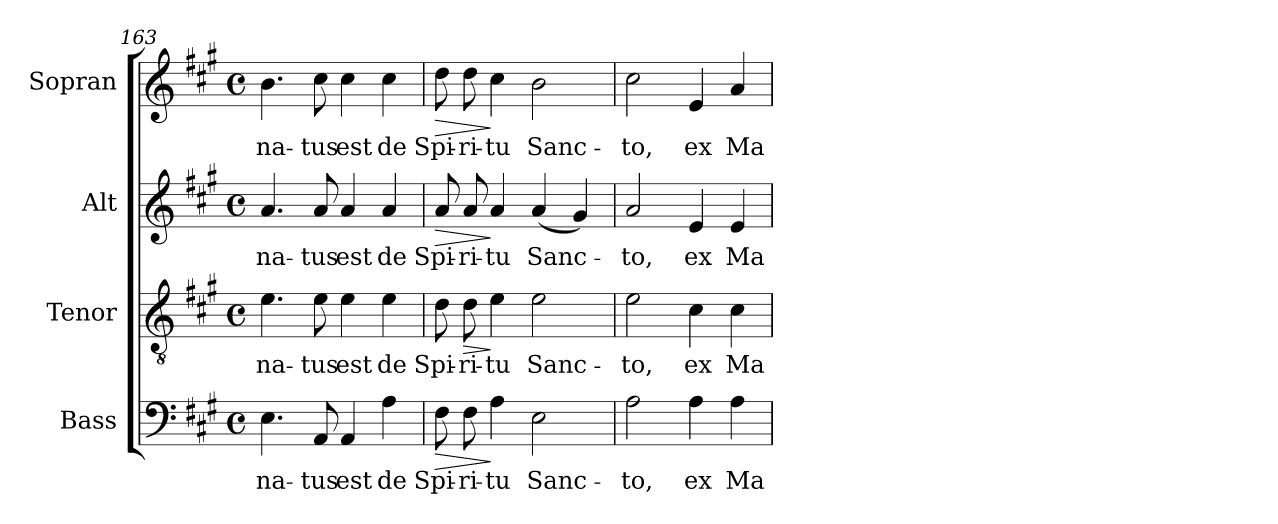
**kern	**text	**dynam	**kern	**text	**dynam	**kern	**text	**dynam	**kern	**text	**dynam
*part4	*part4	*part4	*part3	*part3	*part3	*part2	*part2	*part2	*part1	*part1	*part1
*staff4	*staff4	*staff4	*staff3	*staff3	*staff3	*staff2	*staff2	*staff2	*staff1	*staff1	*staff1
*I"Bass	*	*	*I"Tenor	*	*	*I"Alt	*	*	*I"Sopran	*	*
*I'B.	*	*	*I'T.	*	*	*I'A.	*	*	*I'S.	*	*
*clefF4	*	*	*clefGv2	*	*	*clefG2	*	*	*clefG2	*	*
*k[f#c#g#]	*	*	*k[f#c#g#]	*	*	*k[f#c#g#]	*	*	*k[f#c#g#]	*	*
*A:	*	*	*A:	*	*	*A:	*	*	*A:	*	*
*M4/4	*	*	*M4/4	*	*	*M4/4	*	*	*M4/4	*	*
*met(c)	*	*	*met(c)	*	*	*met(c)	*	*	*met(c)	*	*
=163	=163	=163	=163	=163	=163	=163	=163	=163	=163	=163	=163
!	!LO:LY:b	!	!	!LO:LY:b	!	!	!LO:LY:b	!	!	!LO:LY:b	!
4.E\	-na-	.	4.e\	-na-	.	4.a/	-na-	.	4.b\	-na-	.
!	!LO:LY:b	!	!	!LO:LY:b	!	!	!LO:LY:b	!	!	!LO:LY:b	!
8AA/	-tus	.	8e\	-tus	.	8a/	-tus	.	8cc#\	-tus	.
!	!LO:LY:b	!	!	!LO:LY:b	!	!	!LO:LY:b	!	!	!LO:LY:b	!
4AA/	est	.	4e\	est	.	4a/	est	.	4cc#\	est	.
!	!LO:LY:b	!	!	!LO:LY:b	!	!	!LO:LY:b	!	!	!LO:LY:b	!
4A\	de	.	4e\	de	.	4a/	de	.	4cc#\	de	.
=164	=164	=164	=164	=164	=164	=164	=164	=164	=164	=164	=164
!	!LO:LY:b	!LO:HP:b	!	!LO:LY:b	!	!	!LO:LY:b	!LO:HP:b	!	!LO:LY:b	!LO:HP:b
8F#\	Spi-	>	8d\	Spi-	.	8a/	Spi-	>	8dd\	Spi-	>
!	!LO:LY:b	!	!	!LO:LY:b	!LO:HP:b	!	!LO:LY:b	!	!	!LO:LY:b	!
8F#\	-ri-	.	8d\	-ri-	>	8a/	-ri-	.	8dd\	-ri-	.
!	!LO:LY:b	!	!	!LO:LY:b	!	!	!LO:LY:b	!	!	!LO:LY:b	!
4A\	-tu	]	4e\	-tu	]	4a/	-tu	]	4cc#\	-tu	]
!	!LO:LY:b	!	!	!LO:LY:b	!	!	!LO:LY:b	!	!	!LO:LY:b	!
2E\	Sanc-	.	2e\	Sanc-	.	(<4a/	Sanc-	.	2b\	Sanc-	.
.	.	.	.	.	.	4g#/)	.	.	.	.	.
=165	=165	=165	=165	=165	=165	=165	=165	=165	=165	=165	=165
!	!LO:LY:b	!	!	!LO:LY:b	!	!	!LO:LY:b	!	!	!LO:LY:b	!
2A\	-to,	.	2e\	-to,	.	2a/	-to,	.	2cc#\	-to,	.
!	!LO:LY:b	!	!	!LO:LY:b	!	!	!LO:LY:b	!	!	!LO:LY:b	!
4A\	ex	.	4c#\	ex	.	4e/	ex	.	4e/	ex	.
!	!LO:LY:b	!	!	!LO:LY:b	!	!	!LO:LY:b	!	!	!LO:LY:b	!
4A\	Ma-	.	4c#\	Ma-	.	4e/	Ma-	.	4a/	Ma-	.
=	=	=	=	=	=	=	=	=	=	=	=
*-	*-	*-	*-	*-	*-	*-	*-	*-	*-	*-	*-
